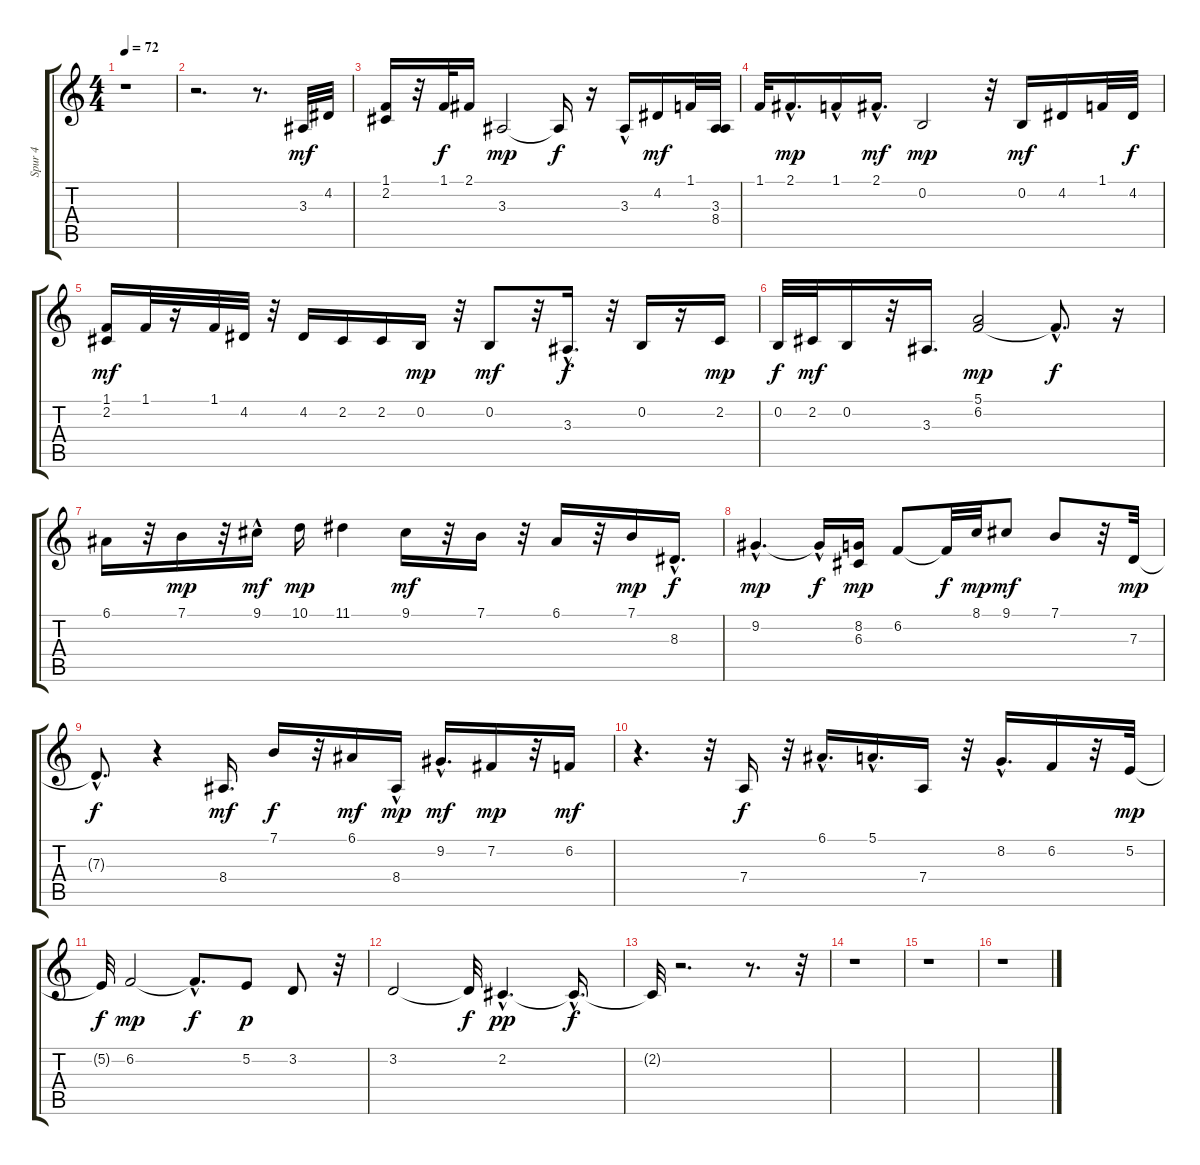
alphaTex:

\track ("Spur 4" "Spur 4") {instrument tangoaccordion}
\staff {score tabs}
\tuning (E4 B3 G3 D3 A2 E2) {hide}
\ts (4 4)
\tempo 72
\clef g2
\ks c
r.1{dy ppp} |
r.2{d} r.8{d} 3.3.32{dy mf} 4.2.32 |
(1.1 2.2).16 r.32 1.1.32{dy f} 2.1.16 3.3.2{dy mp} 3.3{t}.16{dy f} r.16 3.3{hac}.16 4.2.16{dy mf} 1.1.32 (3.3 8.4).32 |
1.1.32 2.1{hac}.16{d dy mp} 1.1{hac}.16 2.1{hac}.16{d dy mf} 0.2.2{dy mp} r.32 0.2.16{dy mf} 4.2.16 1.1.32 4.2.32{dy f} |
(1.1 2.2).16{dy mf} 1.1.32 r.16 1.1.32 4.2.32 r.32 4.2.16 2.2.16 2.2.16 0.2.16{dy mp} r.32 0.2.8{dy mf} r.32 3.3{hac}.16{d dy f} r.32 0.2.16 r.16 2.2.16{dy mp} |
0.2.32{dy f} 2.2.32{dy mf} 0.2.16 r.32 3.3.16{d} (5.1 6.2).2{dy mp} 6.2{hac t}.8{d dy f} r.16 |
6.1.16 r.32 7.1.16{dy mp} r.32 9.1{hac}.16{dy mf} 10.1.16{dy mp} 11.1.4 9.1.16{dy mf} r.32 7.1.16 r.32 6.1.16 r.32 7.1.16{dy mp} 8.3{hac}.16{d dy f} |
9.2{hac}.4{d dy mp} 9.2{hac t}.16{dy f} (8.2 6.3).16{dy mp} 6.2.8 6.2{t}.32{dy f} 8.1.32{dy mp} 9.1.8{dy mf} 7.1.8 r.32 7.3.32{dy mp} |
7.3{hac t}.8{d dy f} r.4 8.4.16{d dy mf} 7.1.16{dy f} r.32 6.1.16{dy mf} 8.4{hac}.16{dy mp} 9.2{hac}.16{d dy mf} 7.2.16{dy mp} r.32 6.2.16{dy mf} |
r.4{d} r.32 7.4.16{dy f} r.32 6.1{hac}.16{d} 5.1{hac}.16{d} 7.4.16 r.32 8.2{hac}.16{d} 6.2.16 r.32 5.2.32{dy mp} |
5.2{t}.32{dy f} 6.2.2{dy mp} 6.2{hac t}.8{d dy f} 5.2.8{dy p} 3.2.8 r.32 |
3.2.2 3.2{t}.32{dy f} 2.2{hac}.4{d dy pp} 2.2{hac t}.16{d dy f} |
2.2{t}.32 r.2{d} r.8{d} r.32 |
r.1 |
r.1 |
r.1
